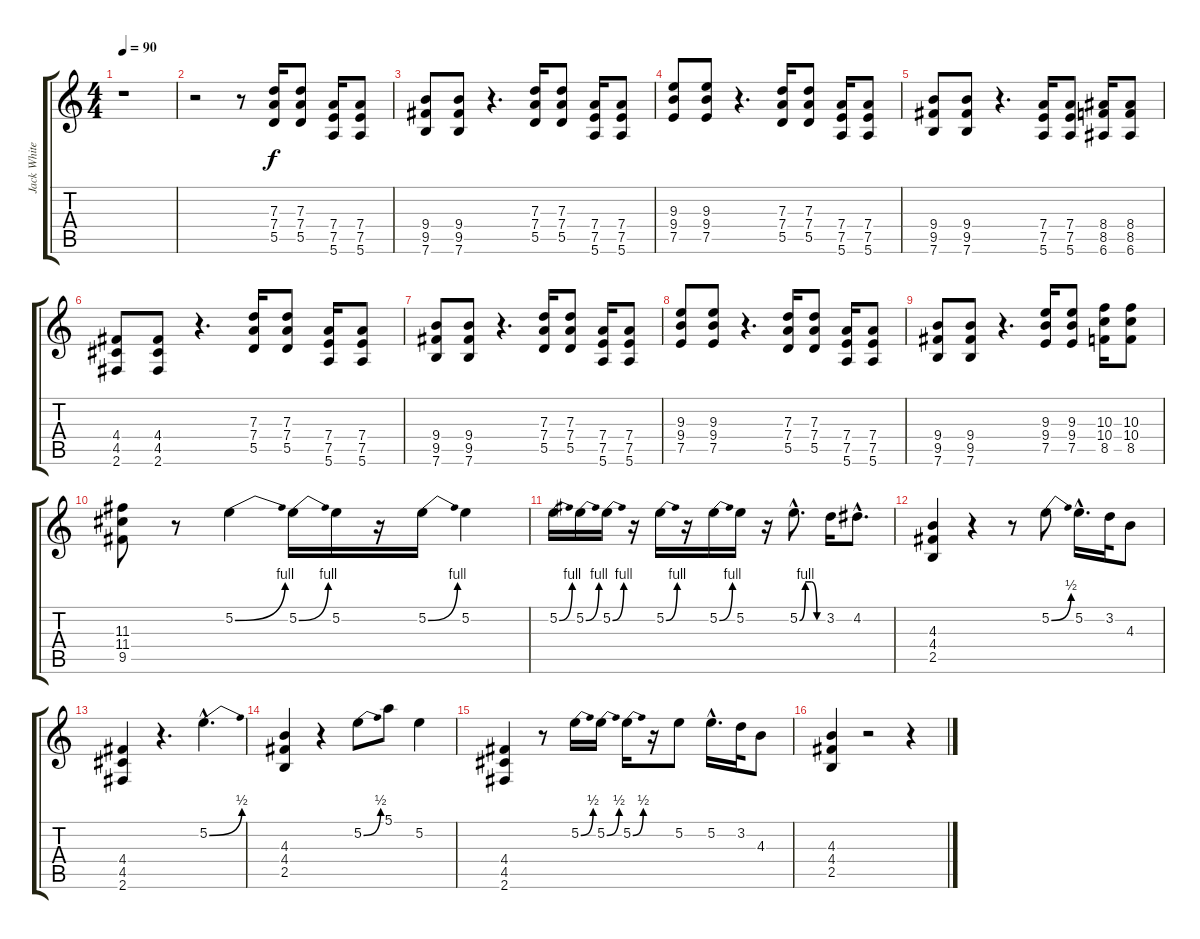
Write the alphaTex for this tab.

\track ("Jack White" "Jack White") {instrument distortionguitar}
\staff {score tabs}
\tuning (E4 B3 G3 D3 A2 E2) {hide}
\ts (4 4)
\tempo 90
\clef g2
\ks c
r.1{dy f} |
r.2 r.8 (7.3 7.4 5.5).16 (7.3 7.4 5.5).8 (7.4 7.5 5.6).16 (7.4 7.5 5.6).8 |
(9.4 9.5 7.6).8 (9.4 9.5 7.6).8 r.4{d} (7.3 7.4 5.5).16 (7.3 7.4 5.5).8 (7.4 7.5 5.6).16 (7.4 7.5 5.6).8 |
(9.3 9.4 7.5).8 (9.3 9.4 7.5).8 r.4{d} (7.3 7.4 5.5).16 (7.3 7.4 5.5).8 (7.4 7.5 5.6).16 (7.4 7.5 5.6).8 |
(9.4 9.5 7.6).8 (9.4 9.5 7.6).8 r.4{d} (7.4 7.5 5.6).16 (7.4 7.5 5.6).8 (8.4 8.5 6.6).16 (8.4 8.5 6.6).8 |
(4.4 4.5 2.6).8 (4.4 4.5 2.6).8 r.4{d} (7.3 7.4 5.5).16 (7.3 7.4 5.5).8 (7.4 7.5 5.6).16 (7.4 7.5 5.6).8 |
(9.4 9.5 7.6).8 (9.4 9.5 7.6).8 r.4{d} (7.3 7.4 5.5).16 (7.3 7.4 5.5).8 (7.4 7.5 5.6).16 (7.4 7.5 5.6).8 |
(9.3 9.4 7.5).8 (9.3 9.4 7.5).8 r.4{d} (7.3 7.4 5.5).16 (7.3 7.4 5.5).8 (7.4 7.5 5.6).16 (7.4 7.5 5.6).8 |
(9.4 9.5 7.6).8 (9.4 9.5 7.6).8 r.4{d} (9.3 9.4 7.5).16 (9.3 9.4 7.5).8 (10.3 10.4 8.5).16 (10.3 10.4 8.5).8 |
(11.3 11.4 9.5).8 r.8 5.2{be (bend 0 0 60 4)}.4 5.2{be (bend 0 0 60 4)}.16 5.2.16 r.16 5.2{be (bend 0 0 60 4)}.16 5.2.4 |
5.2{be (bend 0 0 60 4)}.16 5.2{be (bend 0 0 60 4)}.16 5.2{be (bend 0 0 60 4)}.16 r.16 5.2{be (bend 0 0 60 4)}.16 r.16 5.2{be (bend 0 0 60 4)}.16 5.2.16 r.16 5.2{be (custom 0 0 15 4 30 4 45 0 60 0) hac}.8{d} 3.2.16 4.2{hac}.8{d} |
(4.3 4.4 2.5).4 r.4 r.8 5.2{be (bend 0 0 60 2)}.8 5.2{hac}.16{d} 3.2.32 4.3.8 |
(4.4 4.5 2.6).4 r.4{d} 5.2{be (bend 0 0 60 2) hac}.4{d} |
(4.3 4.4 2.5).4 r.4 5.2{be (bend 0 0 60 2)}.8 5.1.8 5.2.4 |
(4.4 4.5 2.6).4 r.8 5.2{be (bend 0 0 60 2)}.16 5.2{be (bend 0 0 60 2)}.16 5.2{be (bend 0 0 60 2)}.16 r.16 5.2.8 5.2{hac}.16{d} 3.2.32 4.3.8 |
(4.3 4.4 2.5).4 r.2 r.4
